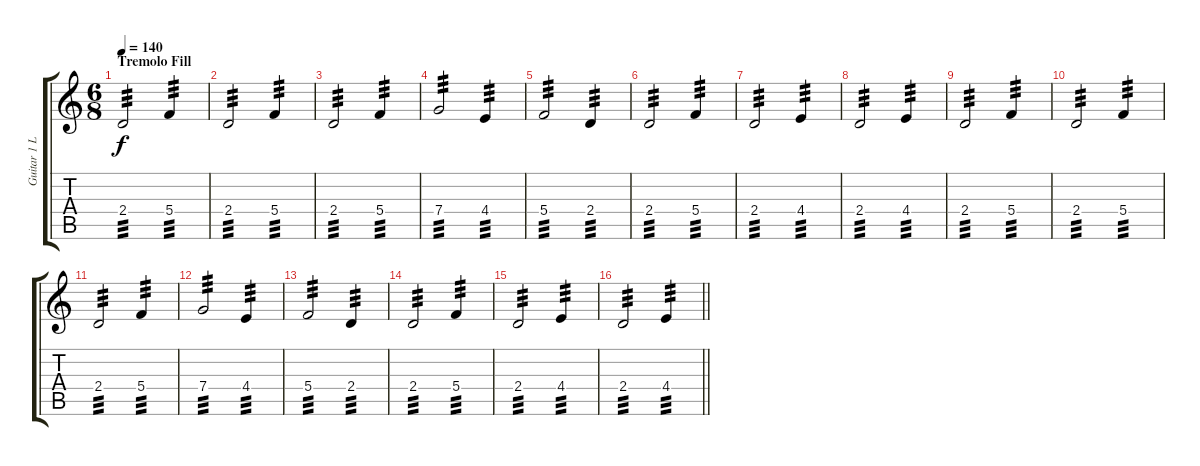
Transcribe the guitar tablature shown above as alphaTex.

\track ("Guitar 1 Left" "Guitar 1 L") {instrument distortionguitar}
\staff {score tabs}
\tuning (D4 A3 F3 C3 G2 D2) {hide}
\ts (6 8)
\section ("" "Tremolo Fill")
\tempo 140
\clef g2
\ks c
2.4.2{tp 3 dy f} 5.4.4{tp 3} |
2.4.2{tp 3} 5.4.4{tp 3} |
2.4.2{tp 3} 5.4.4{tp 3} |
7.4.2{tp 3} 4.4.4{tp 3} |
5.4.2{tp 3} 2.4.4{tp 3} |
2.4.2{tp 3} 5.4.4{tp 3} |
2.4.2{tp 3} 4.4.4{tp 3} |
2.4.2{tp 3} 4.4.4{tp 3} |
2.4.2{tp 3} 5.4.4{tp 3} |
2.4.2{tp 3} 5.4.4{tp 3} |
2.4.2{tp 3} 5.4.4{tp 3} |
7.4.2{tp 3} 4.4.4{tp 3} |
5.4.2{tp 3} 2.4.4{tp 3} |
2.4.2{tp 3} 5.4.4{tp 3} |
2.4.2{tp 3} 4.4.4{tp 3} |
\barLineRight lightlight
2.4.2{tp 3} 4.4.4{tp 3}
